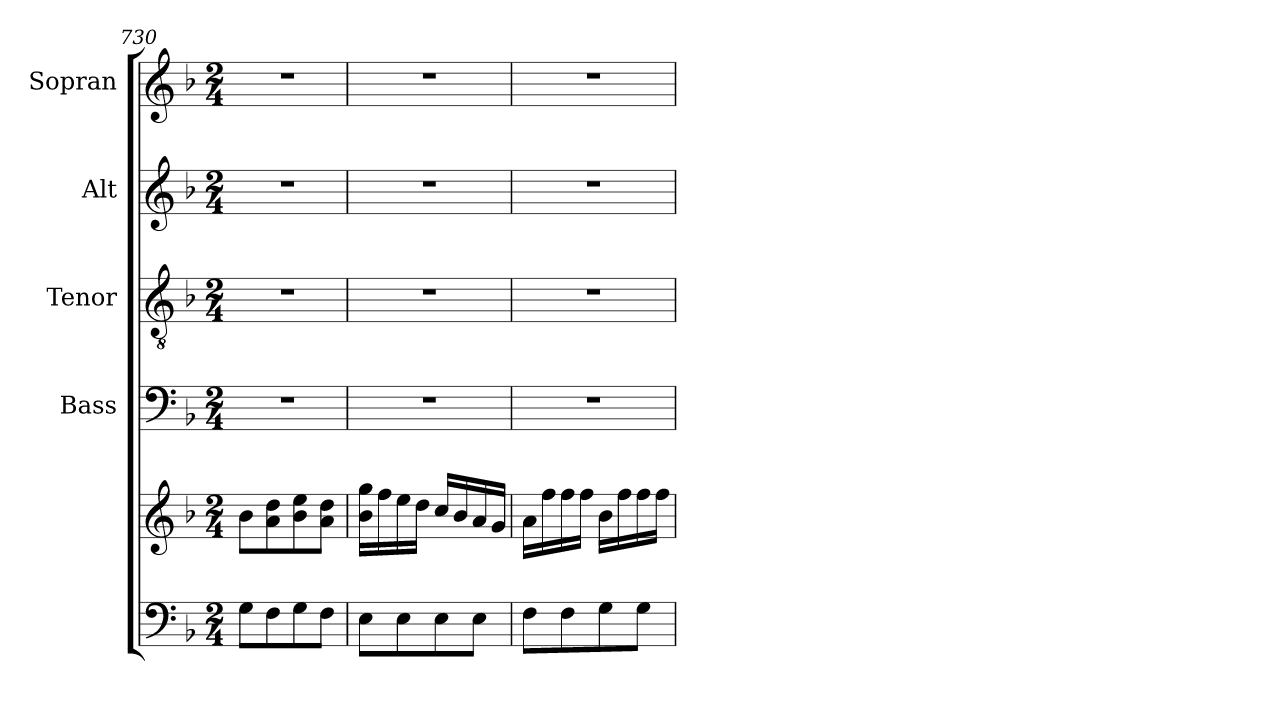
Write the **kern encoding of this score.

**kern	**kern	**kern	**kern	**kern	**kern
*part5	*part5	*part4	*part3	*part2	*part1
*staff6	*staff5	*staff4	*staff3	*staff2	*staff1
*	*	*I"Bass	*I"Tenor	*I"Alt	*I"Sopran
*	*	*I'B.	*I'T.	*I'A.	*I'S.
*clefF4	*clefG2	*clefF4	*clefGv2	*clefG2	*clefG2
*k[b-]	*k[b-]	*k[b-]	*k[b-]	*k[b-]	*k[b-]
*F:	*F:	*F:	*F:	*F:	*F:
*M2/4	*M2/4	*M2/4	*M2/4	*M2/4	*M2/4
=730	=730	=730	=730	=730	=730
8G\L	8b-\L	2r	2r	2r	2r
8F\	8a\ 8dd\	.	.	.	.
8G\	8b-\ 8ee\	.	.	.	.
8F\J	8a\ 8dd\J	.	.	.	.
=731	=731	=731	=731	=731	=731
8E\L	16b-\ 16gg\LL	2r	2r	2r	2r
.	16ff\	.	.	.	.
8E\	16ee\	.	.	.	.
.	16dd\JJ	.	.	.	.
8E\	16cc/LL	.	.	.	.
.	16b-/	.	.	.	.
8E\J	16a/	.	.	.	.
.	16g/JJ	.	.	.	.
=732	=732	=732	=732	=732	=732
8F\L	16a\LL	2r	2r	2r	2r
.	16ff\	.	.	.	.
8F\	16ff\	.	.	.	.
.	16ff\JJ	.	.	.	.
8G\	16b-\LL	.	.	.	.
.	16ff\	.	.	.	.
8G\J	16ff\	.	.	.	.
.	16ff\JJ	.	.	.	.
=	=	=	=	=	=
*-	*-	*-	*-	*-	*-
